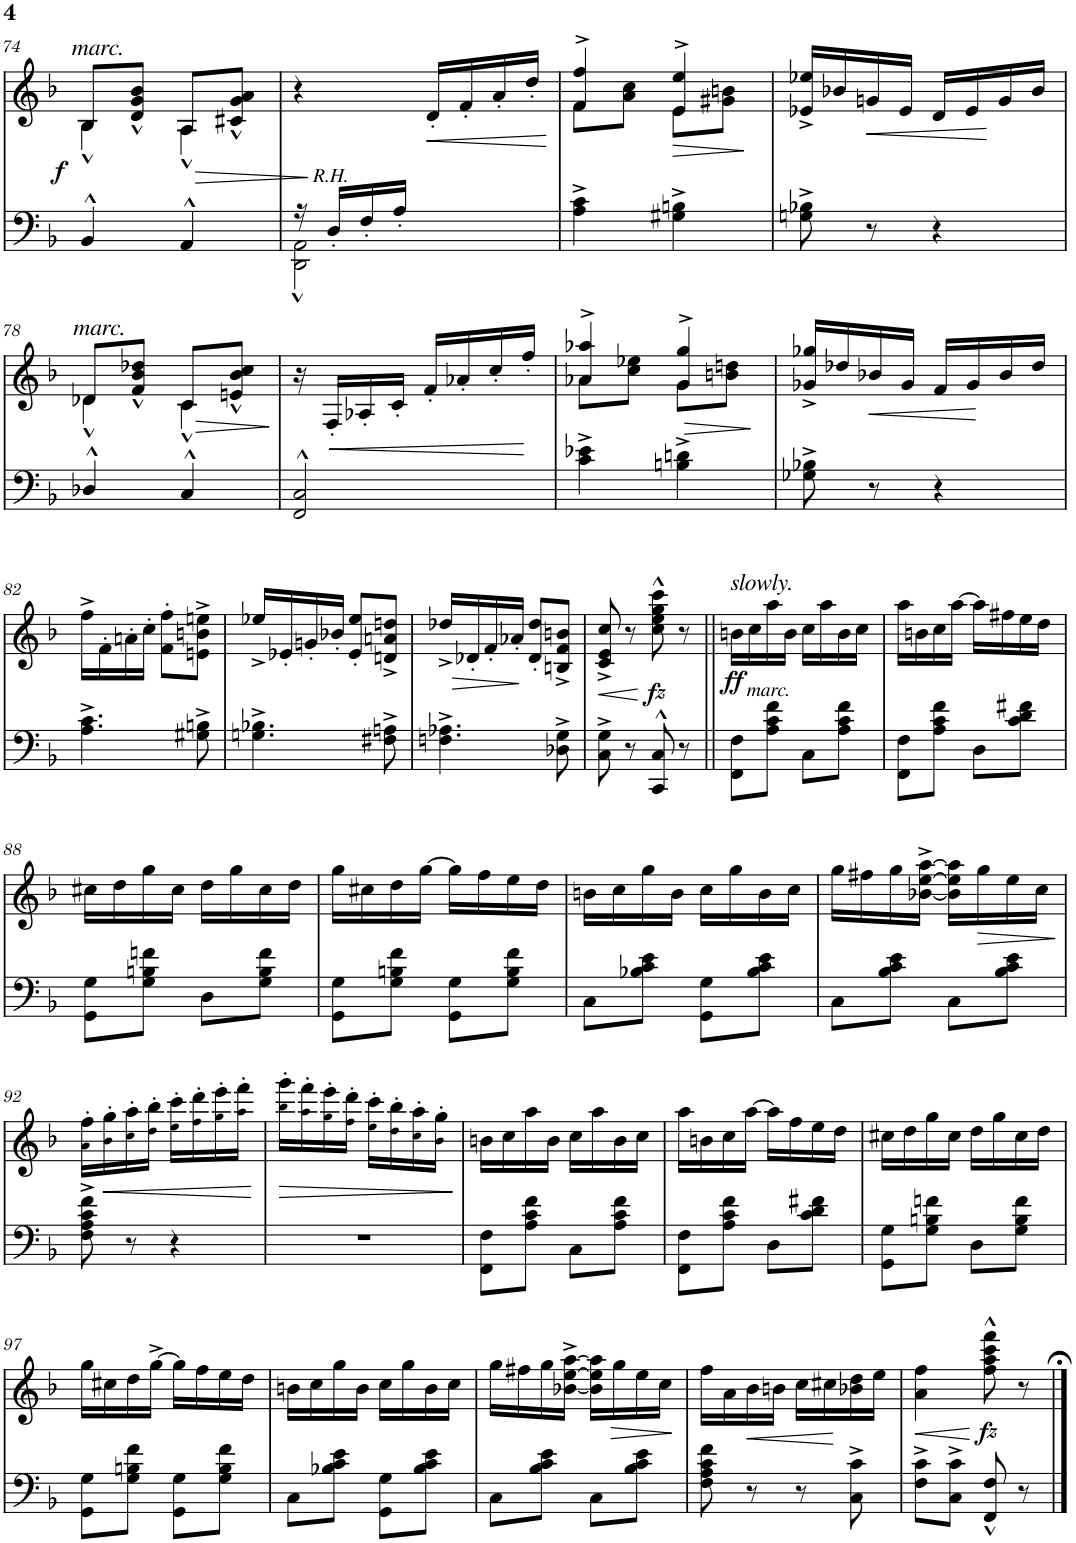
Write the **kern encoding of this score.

**kern	**kern	**dynam
*part2	*part1	*part1
*staff2	*staff1	*staff1
*I"Piano	*I"Piano	*
*I'Pno	*I'Pno	*
!!LO:PB:g=z
*clefF4	*clefG2	*
*k[b-]	*k[b-]	*
*F:	*F:	*
*M2/4	*M2/4	*
=74	=74	=74
*	*^	*
!	!LO:TX:a:i:t=marc.	!	!
!	!	!	!LO:DY:b
4BB-^^/	8B-^^/L	4B-\	f
.	8d/^^ 8g/^^ 8b-/^^J	.	.
!	!	!	!LO:HP:b
4AA^^/	8A^^/L	4A\	>
.	8c#X/^^ 8g/^^ 8a/^^J	.	.
*	*v	*v	*
.	.	]
=75	=75	=75
*^	*	*
!	!	!LO:TX:b:i:t=R.H.	!
16r	2DD\^^ 2AA\^^	4r	.
16D'</LL	.	.	.
16F'</	.	.	.
16A'</JJ	.	.	.
!	!	!	!LO:HP:b
4ryy	.	16d'/LL	<
.	.	16f'/	.
.	.	16a'/	.
.	.	16dd'/JJ	.
*v	*v	*	*
.	.	[
=76	=76	=76
*	*^	*
4A\^ 4c\^	4f/^ 4ff/^	8f\L	.
.	.	8a\ 8cc\J	.
!	!	!	!LO:HP:b
4G#X\^ 4Bn\^	4e/^ 4ee/^	8e\L	>
.	.	8g#X\ 8bn\J	.
*	*v	*v	*
.	.	]
=77	=77	=77
8Gn\^ 8B-X\^	16e-X/^ 16ee-X/^LL	.
.	16b-X/	.
!	!	!LO:HP:b
8r	16gn/	<
.	16e-/JJ	.
4r	16d/LL	.
.	16e-/	.
.	16g/	[
.	16b-/JJ	.
!!LO:LB:g=z
=78	=78	=78
*	*^	*
!	!LO:TX:a:i:t=marc.	!	!
4D-X^^/	8d-X^^/L	4d-\	.
.	8f/^^ 8b-/^^ 8dd-X/^^J	.	.
!	!	!	!LO:HP:b
4C^^/	8c^^/L	4c\	>
.	8en/^^ 8b-/^^ 8cc/^^J	.	.
*	*v	*v	*
.	.	]
=79	=79	=79
2FF/^^ 2C/^^	16r	.
!	!	!LO:HP:b
.	16F'/LL	<
.	16A-X'/	.
.	16c'/JJ	.
.	16f'/LL	.
.	16a-X'/	.
.	16cc'/	.
.	16ff'/JJ	.
.	.	[
=80	=80	=80
*	*^	*
4c\^ 4e-X\^	4a-X/^ 4aa-X/^	8a-\L	.
.	.	8cc\ 8ee-X\J	.
!	!	!	!LO:HP:b
4Bn\^ 4dn\^	4g/^ 4gg/^	8g\L	>
.	.	8bn\ 8ddn\J	.
*	*v	*v	*
.	.	]
=81	=81	=81
8G-X\^ 8B-X\^	16g-X/^ 16gg-X/^LL	.
.	16dd-X/	.
!	!	!LO:HP:b
8r	16b-X/	<
.	16g-/JJ	.
4r	16f/LL	.
.	16g-/	.
.	16b-/	[
.	16dd-/JJ	.
!!LO:LB:g=z
=82	=82	=82
4.A\^ 4.c\^	16ff^\LL	.
.	16f'\	.
.	16an'\	.
.	16cc'\JJ	.
.	8f\' 8ff\'L	.
8G#X\^ 8Bn\^	8en\^ 8bn\^ 8een\^J	.
=83	=83	=83
4.Gn\^ 4.B-X\^	16ee-X^/LL	.
.	16e-X'/	.
.	16gn'/	.
.	16b-X'/JJ	.
.	8e-/' 8ee-/'L	.
8F#X\^ 8An\^	8dn/^ 8an/^ 8ddn/^J	.
=84	=84	=84
4.Fn\^ 4.A-X\^	16dd-X^/LL	.
!	!	!LO:HP:b
.	16d-X'/	>
.	16f'/	.
.	16a-X'/JJ	.
.	8d-/' 8dd-/'L	]
8D-X\^ 8G\^	8Bn/^ 8f/^ 8bn/^J	.
=85	=85	=85
!	!	!LO:HP:b
8C\^ 8G\^	8c/^ 8e/^ 8cc/^	<
8r	8r	.
!	!	!LO:DY:n=1:b
8CC/^^ 8C/^^	8cc\^^ 8ee\^^ 8gg\^^ 8ccc\^^	[ fz
8r	8r	.
=86||	=86||	=86||
!	!LO:TX:a:i:t=slowly.	!
!	!	!LO:DY:b
8FF\ 8F\L	16bn\LL	ff
!	!LO:TX:b:i:t=marc.	!
.	16cc\	.
8A\ 8c\ 8f\J	16aa\	.
.	16b\JJ	.
8C\L	16cc\LL	.
.	16aa\	.
8A\ 8c\ 8f\J	16b\	.
.	16cc\JJ	.
=87	=87	=87
8FF\ 8F\L	16aa\LL	.
.	16bn\	.
8A\ 8c\ 8f\J	16cc\	.
.	[16aa\JJ	.
8D\L	16aa\LL]	.
.	16ff#X\	.
8c\ 8d\ 8f#X\J	16ee\	.
.	16dd\JJ	.
!!LO:LB:g=z
=88	=88	=88
8GG\ 8G\L	16cc#X\LL	.
.	16dd\	.
8G\ 8Bn\ 8fn\J	16gg\	.
.	16cc#\JJ	.
8D\L	16dd\LL	.
.	16gg\	.
8G\ 8B\ 8f\J	16cc#\	.
.	16dd\JJ	.
=89	=89	=89
8GG\ 8G\L	16gg\LL	.
.	16cc#X\	.
8G\ 8Bn\ 8f\J	16dd\	.
.	[16gg\JJ	.
8GG\ 8G\L	16gg\LL]	.
.	16ff\	.
8G\ 8B\ 8f\J	16ee\	.
.	16dd\JJ	.
=90	=90	=90
8C\L	16bn\LL	.
.	16cc\	.
8B-X\ 8c\ 8e\J	16gg\	.
.	16b\JJ	.
8GG\ 8G\L	16cc\LL	.
.	16gg\	.
8B-\ 8c\ 8e\J	16b\	.
.	16cc\JJ	.
=91	=91	=91
8C\L	16gg\LL	.
.	16ff#X\	.
8B-\ 8c\ 8e\J	16gg\	.
.	[16b-X\^ [16ee\^ [16aa\^JJ	.
8C\L	16b-\] 16ee\] 16aa\]LL	.
!	!	!LO:HP:b
.	16gg\	>
8B-\ 8c\ 8e\J	16ee\	.
.	16cc\JJ	.
.	.	]
!!LO:LB:g=z
=92	=92	=92
8F\^ 8A\^ 8c\^ 8f\^	16a!\' 16ff\'LL	.
!	!	!LO:HP:b
.	16b-!\' 16gg\'	<
8r	16cc!\' 16aa\'	.
.	16dd!\' 16bb-\'JJ	.
4r	16ee!\' 16ccc\'LL	.
.	16ff!\' 16ddd\'	.
.	16gg!\' 16eee\'	.
.	16aa!\' 16fff\'JJ	.
.	.	[
=93	=93	=93
!	!	!LO:HP:b
2r	16bb-!\' 16ggg\'LL	>
.	16aa!\' 16fff\'	.
.	16gg!\' 16eee\'	.
.	16ff!\' 16ddd\'JJ	.
.	16ee!\' 16ccc\'LL	.
.	16dd!\' 16bb-\'	.
.	16cc!\' 16aa\'	.
.	16b-!\' 16gg\'JJ	.
.	.	]
=94	=94	=94
8FF\ 8F\L	16bn\LL	.
.	16cc\	.
8A\ 8c\ 8f\J	16aa\	.
.	16b\JJ	.
8C\L	16cc\LL	.
.	16aa\	.
8A\ 8c\ 8f\J	16b\	.
.	16cc\JJ	.
=95	=95	=95
8FF\ 8F\L	16aa\LL	.
.	16bn\	.
8A\ 8c\ 8f\J	16cc\	.
.	[16aa\JJ	.
8D\L	16aa\LL]	.
.	16ff\	.
8c\ 8d\ 8f#X\J	16ee\	.
.	16dd\JJ	.
=96	=96	=96
8GG\ 8G\L	16cc#X\LL	.
.	16dd\	.
8G\ 8Bn\ 8fn\J	16gg\	.
.	16cc#\JJ	.
8D\L	16dd\LL	.
.	16gg\	.
8G\ 8B\ 8f\J	16cc#\	.
.	16dd\JJ	.
!!LO:LB:g=z
=97	=97	=97
8GG\ 8G\L	16gg\LL	.
.	16cc#X\	.
8G\ 8Bn\ 8f\J	16dd\	.
.	[16gg^\JJ	.
8GG\ 8G\L	16gg\LL]	.
.	16ff\	.
8G\ 8B\ 8f\J	16ee\	.
.	16dd\JJ	.
=98	=98	=98
8C\L	16bn\LL	.
.	16cc\	.
8B-X\ 8c\ 8e\J	16gg\	.
.	16b\JJ	.
8GG\ 8G\L	16cc\LL	.
.	16gg\	.
8B-\ 8c\ 8e\J	16b\	.
.	16cc\JJ	.
=99	=99	=99
8C\L	16gg\LL	.
.	16ff#X\	.
8B-\ 8c\ 8e\J	16gg\	.
.	[16b-X\^ [16ee\^ [16aa\^JJ	.
8C\L	16b-\] 16ee\] 16aa\]LL	.
!	!	!LO:HP:b
.	16gg\	>
8B-\ 8c\ 8e\J	16ee\	.
.	16cc\JJ	.
.	.	]
=100	=100	=100
8F\ 8A\ 8c\ 8f\	16ff\LL	.
.	16a\	.
!	!	!LO:HP:b
8r	16b-\	<
.	16bn\JJ	.
8r	16cc\LL	.
.	16cc#X\	.
8C\^ 8c\^	16b-X\ 16dd\	[
.	16ee\JJ	.
=101	=101	=101
!	!	!LO:HP:b
8F\^ 8c\^L	4a\ 4ff\	<
8C\^ 8c\^J	.	.
!	!	!LO:DY:n=1:b
8FF/^^ 8F/^^	8ff\^^ 8aa\^^ 8ccc\^^ 8fff\^^	[ fz
8r	8r	.
==	==	==
*-	*-	*-
